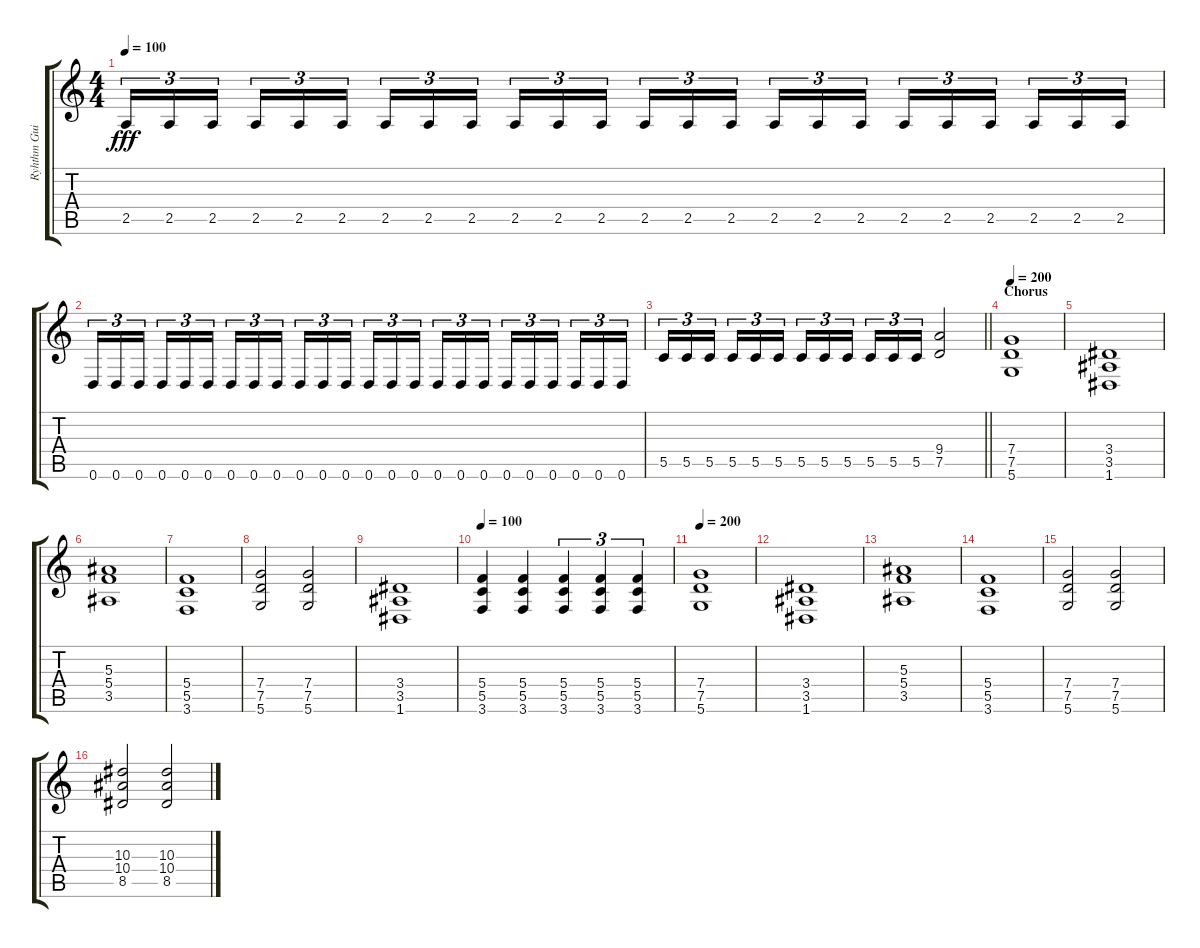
\track ("Ryhthm Guitar" "Ryhthm Gui") {instrument distortionguitar}
\staff {score tabs}
\tuning (D4 A3 F3 C3 G2 D2) {hide}
\ts (4 4)
\tempo 100
\clef g2
\ks c
2.5.16{tu (3 2) dy fff} 2.5.16{tu (3 2)} 2.5.16{tu (3 2) beam splitsecondary} 2.5.16{tu (3 2)} 2.5.16{tu (3 2)} 2.5.16{tu (3 2)} 2.5.16{tu (3 2)} 2.5.16{tu (3 2)} 2.5.16{tu (3 2) beam splitsecondary} 2.5.16{tu (3 2)} 2.5.16{tu (3 2)} 2.5.16{tu (3 2)} 2.5.16{tu (3 2)} 2.5.16{tu (3 2)} 2.5.16{tu (3 2) beam splitsecondary} 2.5.16{tu (3 2)} 2.5.16{tu (3 2)} 2.5.16{tu (3 2)} 2.5.16{tu (3 2)} 2.5.16{tu (3 2)} 2.5.16{tu (3 2) beam splitsecondary} 2.5.16{tu (3 2)} 2.5.16{tu (3 2)} 2.5.16{tu (3 2)} |
0.6.16{tu (3 2)} 0.6.16{tu (3 2)} 0.6.16{tu (3 2) beam splitsecondary} 0.6.16{tu (3 2)} 0.6.16{tu (3 2)} 0.6.16{tu (3 2)} 0.6.16{tu (3 2)} 0.6.16{tu (3 2)} 0.6.16{tu (3 2) beam splitsecondary} 0.6.16{tu (3 2)} 0.6.16{tu (3 2)} 0.6.16{tu (3 2)} 0.6.16{tu (3 2)} 0.6.16{tu (3 2)} 0.6.16{tu (3 2) beam splitsecondary} 0.6.16{tu (3 2)} 0.6.16{tu (3 2)} 0.6.16{tu (3 2)} 0.6.16{tu (3 2)} 0.6.16{tu (3 2)} 0.6.16{tu (3 2) beam splitsecondary} 0.6.16{tu (3 2)} 0.6.16{tu (3 2)} 0.6.16{tu (3 2)} |
\barLineRight lightlight
5.5.16{tu (3 2)} 5.5.16{tu (3 2)} 5.5.16{tu (3 2) beam splitsecondary} 5.5.16{tu (3 2)} 5.5.16{tu (3 2)} 5.5.16{tu (3 2)} 5.5.16{tu (3 2)} 5.5.16{tu (3 2)} 5.5.16{tu (3 2) beam splitsecondary} 5.5.16{tu (3 2)} 5.5.16{tu (3 2)} 5.5.16{tu (3 2)} (9.4 7.5).2 |
\section ("" "Chorus")
\tempo 200
(7.4 7.5 5.6).1 |
(3.4 3.5 1.6).1 |
(5.3 5.4 3.5).1 |
(5.4 5.5 3.6).1 |
(7.4 7.5 5.6).2 (7.4 7.5 5.6).2 |
(3.4 3.5 1.6).1 |
\tempo 100
(5.4 5.5 3.6).4 (5.4 5.5 3.6).4 (5.4 5.5 3.6).4{tu (3 2)} (5.4 5.5 3.6).4{tu (3 2)} (5.4 5.5 3.6).4{tu (3 2)} |
\tempo 200
(7.4 7.5 5.6).1 |
(3.4 3.5 1.6).1 |
(5.3 5.4 3.5).1 |
(5.4 5.5 3.6).1 |
(7.4 7.5 5.6).2 (7.4 7.5 5.6).2 |
(10.3 10.4 8.5).2 (10.3 10.4 8.5).2
